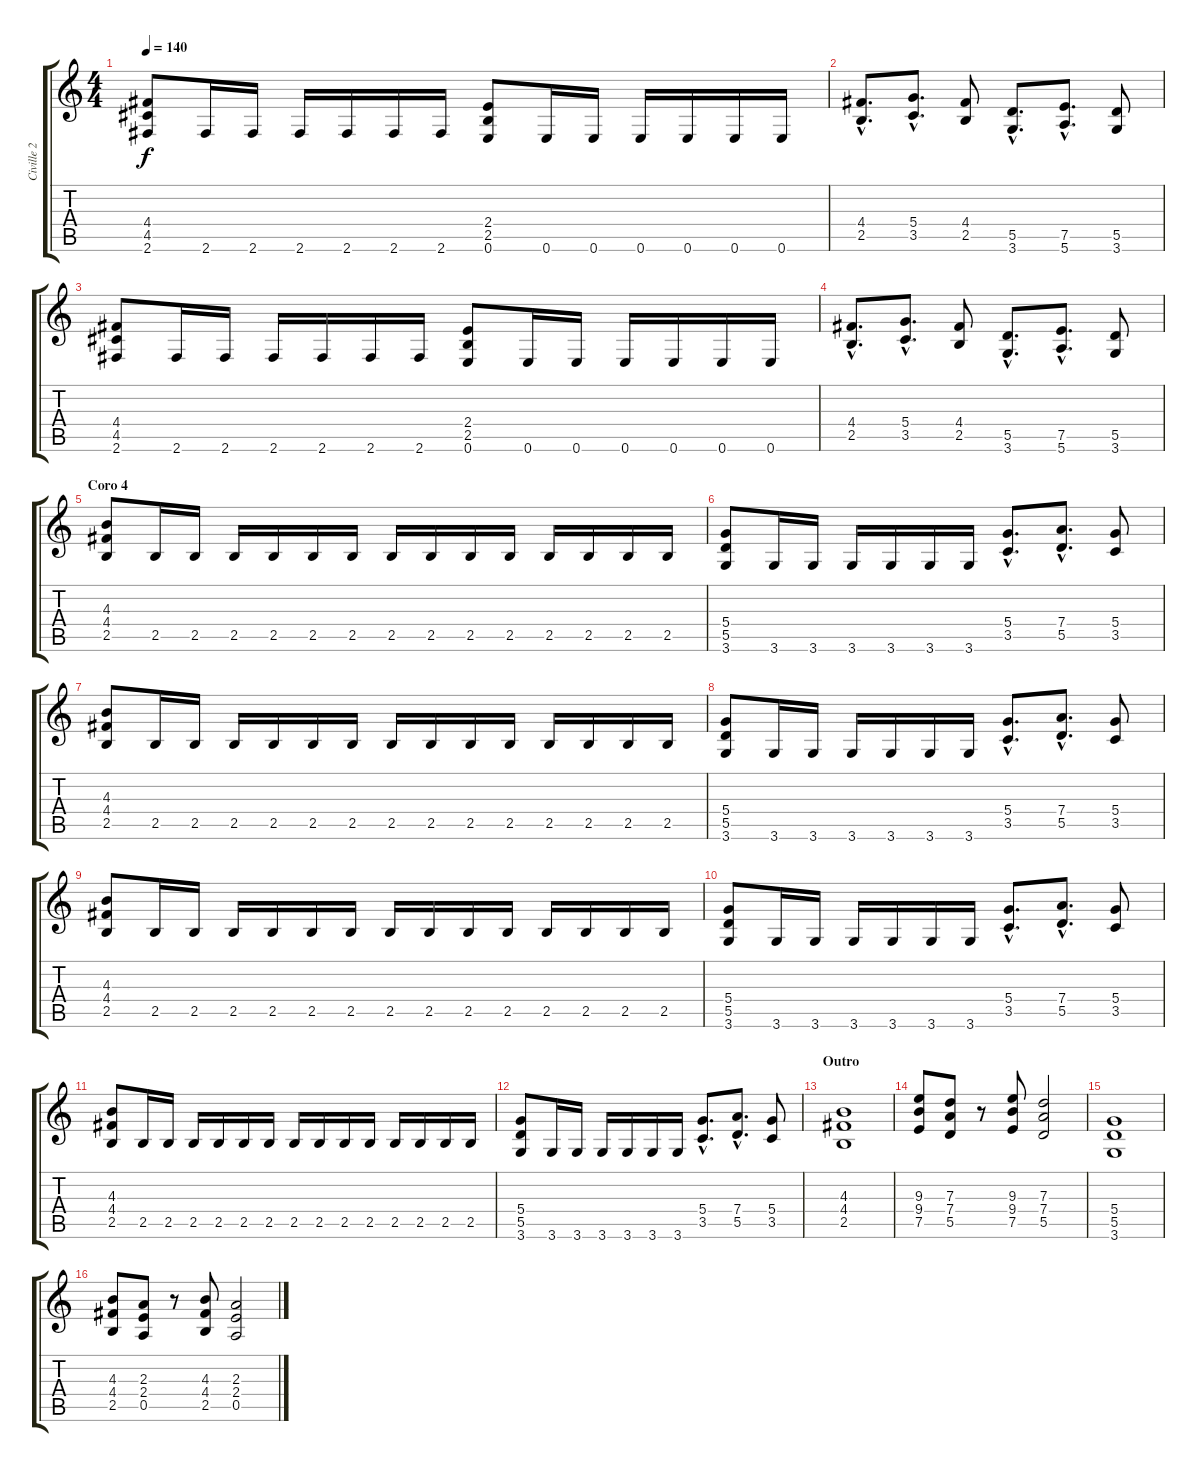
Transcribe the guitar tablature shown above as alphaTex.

\track ("Civille 2" "Civille 2") {instrument distortionguitar}
\staff {score tabs}
\tuning (E4 B3 G3 D3 A2 E2) {hide}
\ts (4 4)
\tempo 140
\clef g2
\ks c
(4.4 4.5 2.6).8{dy f} 2.6.16 2.6.16 2.6.16 2.6.16 2.6.16 2.6.16 (2.4 2.5 0.6).8 0.6.16 0.6.16 0.6.16 0.6.16 0.6.16 0.6.16 |
(4.4{hac} 2.5{hac}).8{d} (5.4{hac} 3.5{hac}).8{d} (4.4 2.5).8 (5.5{hac} 3.6{hac}).8{d} (7.5{hac} 5.6{hac}).8{d} (5.5 3.6).8 |
(4.4 4.5 2.6).8 2.6.16 2.6.16 2.6.16 2.6.16 2.6.16 2.6.16 (2.4 2.5 0.6).8 0.6.16 0.6.16 0.6.16 0.6.16 0.6.16 0.6.16 |
(4.4{hac} 2.5{hac}).8{d} (5.4{hac} 3.5{hac}).8{d} (4.4 2.5).8 (5.5{hac} 3.6{hac}).8{d} (7.5{hac} 5.6{hac}).8{d} (5.5 3.6).8 |
\section ("" "Coro 4")
(4.3 4.4 2.5).8 2.5.16 2.5.16 2.5.16 2.5.16 2.5.16 2.5.16 2.5.16 2.5.16 2.5.16 2.5.16 2.5.16 2.5.16 2.5.16 2.5.16 |
(5.4 5.5 3.6).8 3.6.16 3.6.16 3.6.16 3.6.16 3.6.16 3.6.16 (5.4{hac} 3.5{hac}).8{d} (7.4{hac} 5.5{hac}).8{d} (5.4 3.5).8 |
(4.3 4.4 2.5).8 2.5.16 2.5.16 2.5.16 2.5.16 2.5.16 2.5.16 2.5.16 2.5.16 2.5.16 2.5.16 2.5.16 2.5.16 2.5.16 2.5.16 |
(5.4 5.5 3.6).8 3.6.16 3.6.16 3.6.16 3.6.16 3.6.16 3.6.16 (5.4{hac} 3.5{hac}).8{d} (7.4{hac} 5.5{hac}).8{d} (5.4 3.5).8 |
(4.3 4.4 2.5).8 2.5.16 2.5.16 2.5.16 2.5.16 2.5.16 2.5.16 2.5.16 2.5.16 2.5.16 2.5.16 2.5.16 2.5.16 2.5.16 2.5.16 |
(5.4 5.5 3.6).8 3.6.16 3.6.16 3.6.16 3.6.16 3.6.16 3.6.16 (5.4{hac} 3.5{hac}).8{d} (7.4{hac} 5.5{hac}).8{d} (5.4 3.5).8 |
(4.3 4.4 2.5).8 2.5.16 2.5.16 2.5.16 2.5.16 2.5.16 2.5.16 2.5.16 2.5.16 2.5.16 2.5.16 2.5.16 2.5.16 2.5.16 2.5.16 |
(5.4 5.5 3.6).8 3.6.16 3.6.16 3.6.16 3.6.16 3.6.16 3.6.16 (5.4{hac} 3.5{hac}).8{d} (7.4{hac} 5.5{hac}).8{d} (5.4 3.5).8 |
\section ("" "Outro")
(4.3 4.4 2.5).1 |
(9.3 9.4 7.5).8 (7.3 7.4 5.5).8 r.8 (9.3 9.4 7.5).8 (7.3 7.4 5.5).2 |
(5.4 5.5 3.6).1 |
(4.3 4.4 2.5).8 (2.3 2.4 0.5).8 r.8 (4.3 4.4 2.5).8 (2.3 2.4 0.5).2
